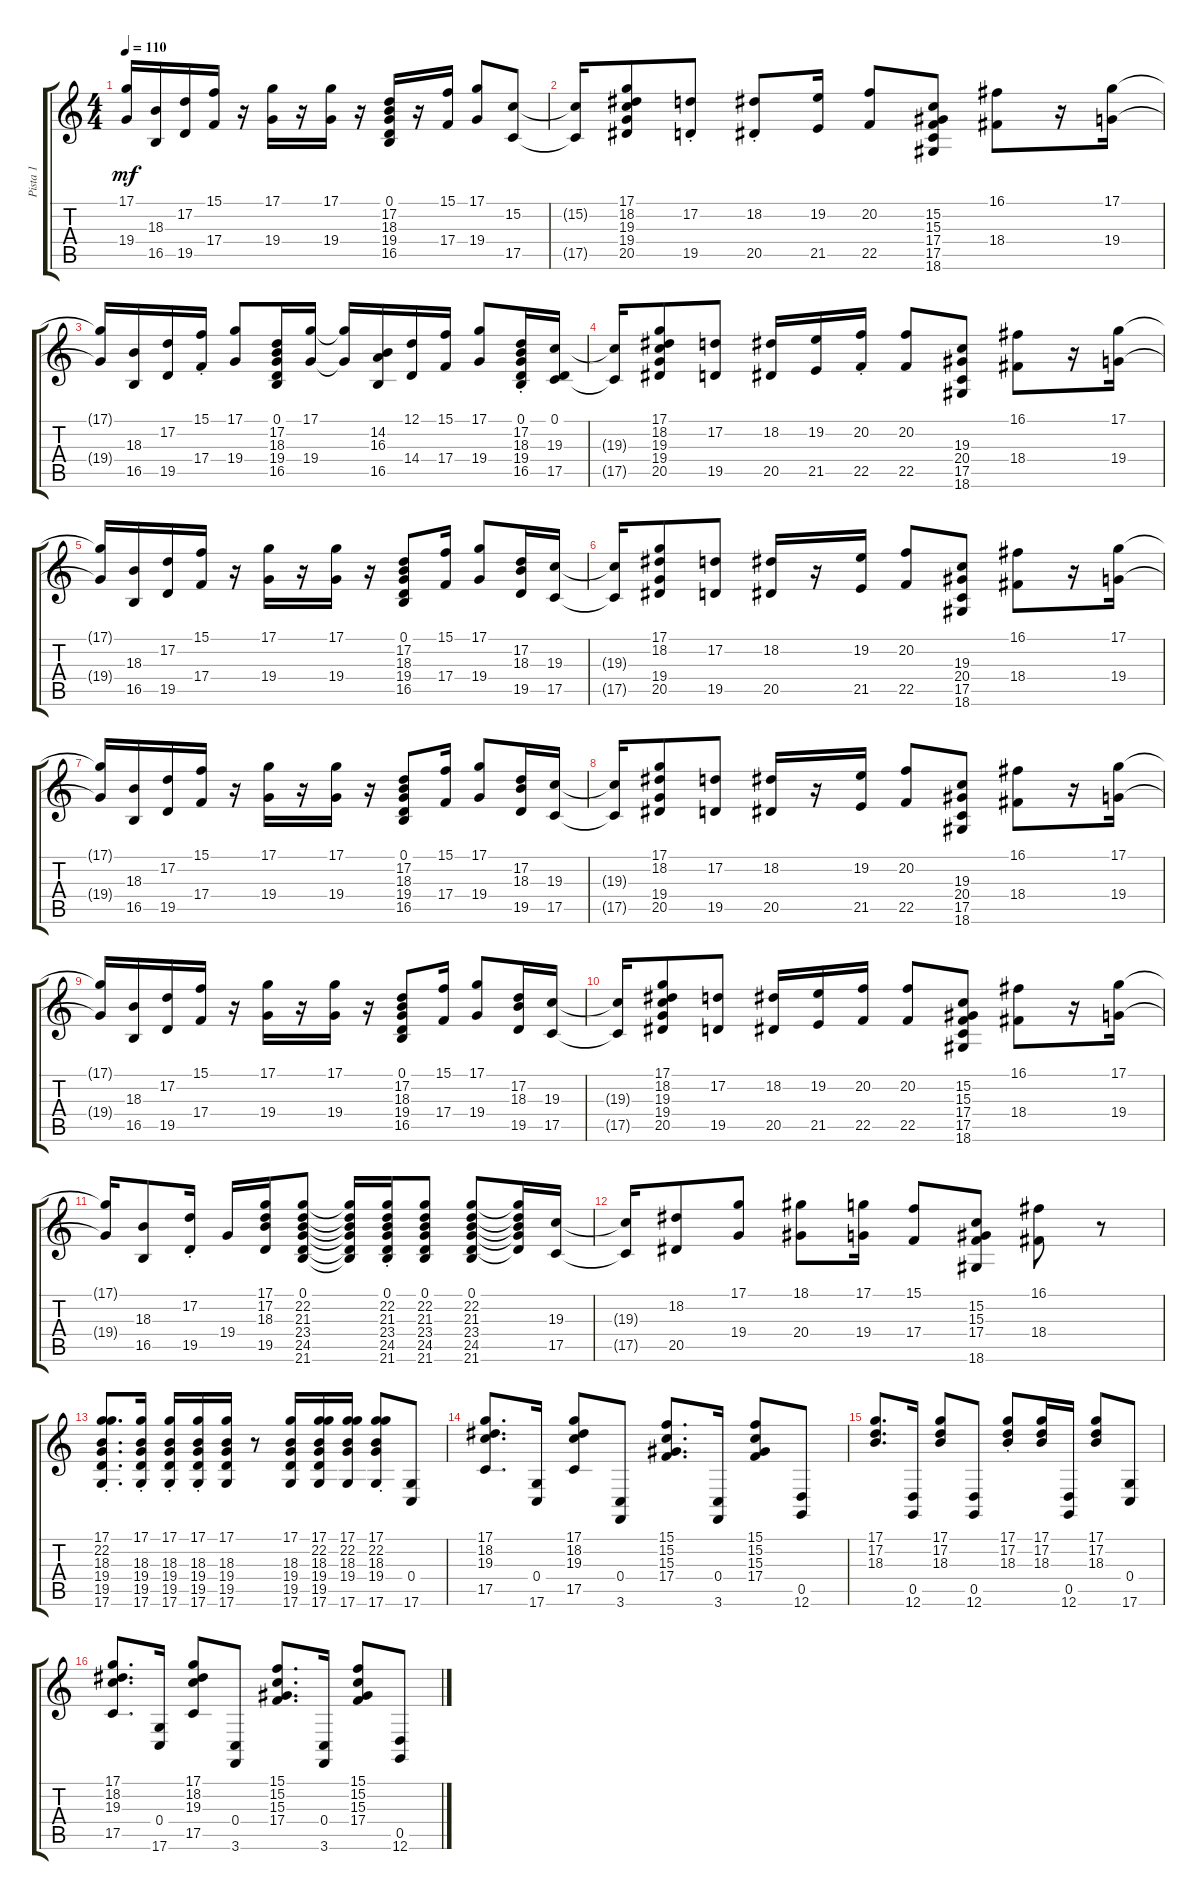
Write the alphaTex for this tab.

\track ("Pista 1" "Pista 1") {instrument acousticgrandpiano}
\staff {score tabs}
\tuning (D4 A3 F3 C3 G2 D2) {hide}
\ts (4 4)
\tempo 110
\clef g2
\ks c
(17.1{t} 19.4{t}).16{dy mf} (18.3 16.5).16 (17.2 19.5).16 (15.1 17.4).16 r.16 (17.1 19.4).16 r.16 (17.1 19.4).16 r.16 (0.1 17.2 18.3 19.4 16.5).16 r.16 (15.1 17.4).16 (17.1 19.4).8 (15.2 17.5).8 |
(15.2{t} 17.5{t}).16 (17.1 18.2 19.3 19.4 20.5).8 (17.2{st} 19.5{st}).8 (18.2{st} 20.5{st}).8 (19.2 21.5).16 (20.2 22.5).8 (15.2 15.3 17.4 17.5 18.6).8 (16.1 18.4).8 r.16 (17.1 19.4).16 |
(17.1{t} 19.4{t}).16 (18.3 16.5).16 (17.2 19.5).16 (15.1{st} 17.4{st}).16 (17.1 19.4).8 (0.1 17.2 18.3 19.4 16.5).16 (17.1 19.4).16 (17.1{t} 19.4{t}).16 (14.2 16.3 16.5).16 (12.1 14.4).16 (15.1 17.4).16 (17.1 19.4).8 (0.1{st} 17.2{st} 18.3{st} 19.4{st} 16.5{st}).16 (0.1 19.3 17.5).16 |
(19.3{t} 17.5{t}).16 (17.1 18.2 19.3 19.4 20.5).8 (17.2 19.5).8 (18.2 20.5).16 (19.2 21.5).16 (20.2{st} 22.5{st}).16 (20.2 22.5).8 (19.3 20.4 17.5 18.6).8 (16.1 18.4).8 r.16 (17.1 19.4).16 |
(17.1{t} 19.4{t}).16 (18.3 16.5).16 (17.2 19.5).16 (15.1 17.4).16 r.16 (17.1 19.4).16 r.16 (17.1 19.4).16 r.16 (0.1 17.2 18.3 19.4 16.5).8 (15.1 17.4).16 (17.1 19.4).8 (17.2 18.3 19.5).16 (19.3 17.5).16 |
(19.3{t} 17.5{t}).16 (17.1 18.2 19.4 20.5).8 (17.2 19.5).8 (18.2 20.5).16 r.16 (19.2 21.5).16 (20.2 22.5).8 (19.3 20.4 17.5 18.6).8 (16.1 18.4).8 r.16 (17.1 19.4).16 |
(17.1{t} 19.4{t}).16 (18.3 16.5).16 (17.2 19.5).16 (15.1 17.4).16 r.16 (17.1 19.4).16 r.16 (17.1 19.4).16 r.16 (0.1 17.2 18.3 19.4 16.5).8 (15.1 17.4).16 (17.1 19.4).8 (17.2 18.3 19.5).16 (19.3 17.5).16 |
(19.3{t} 17.5{t}).16 (17.1 18.2 19.4 20.5).8 (17.2 19.5).8 (18.2 20.5).16 r.16 (19.2 21.5).16 (20.2 22.5).8 (19.3 20.4 17.5 18.6).8 (16.1 18.4).8 r.16 (17.1 19.4).16 |
(17.1{t} 19.4{t}).16 (18.3 16.5).16 (17.2 19.5).16 (15.1 17.4).16 r.16 (17.1 19.4).16 r.16 (17.1 19.4).16 r.16 (0.1 17.2 18.3 19.4 16.5).8 (15.1 17.4).16 (17.1 19.4).8 (17.2 18.3 19.5).16 (19.3 17.5).16 |
(19.3{t} 17.5{t}).16 (17.1 18.2 19.3 19.4 20.5).8 (17.2 19.5).8 (18.2 20.5).16 (19.2 21.5).16 (20.2 22.5).16 (20.2 22.5).8 (15.2 15.3 17.4 17.5 18.6).8 (16.1 18.4).8 r.16 (17.1 19.4).16 |
(17.1{t} 19.4{t}).16 (18.3 16.5).8 (17.2{st} 19.5{st}).16 19.4.16 (17.1 17.2 18.3 19.5).16 (0.1 22.2 21.3 23.4 24.5 21.6).8 (0.1{t} 22.2{t} 21.3{t} 23.4{t} 24.5{t} 21.6{t}).16 (0.1{st} 22.2{st} 21.3{st} 23.4{st} 24.5{st} 21.6{st}).16 (0.1 22.2 21.3 23.4 24.5 21.6).8 (0.1 22.2 21.3 23.4 24.5 21.6).8 (0.1{t} 22.2{t} 21.3{t} 23.4{t} 24.5{t}).16 (19.3 17.5).16 |
(19.3{t} 17.5{t}).16 (18.2 20.5).8 (17.1 19.4).8 (18.1 20.4).8 (17.1 19.4).16 (15.1 17.4).8 (15.2 15.3 17.4 18.6).8 (16.1 18.4).8 r.8 |
(17.1{st} 22.2{st} 18.3{st} 19.4{st} 19.5{st} 17.6{st}).8{d} (17.1{st} 18.3{st} 19.4{st} 19.5{st} 17.6{st}).16 (17.1{st} 18.3{st} 19.4{st} 19.5{st} 17.6{st}).16 (17.1{st} 18.3{st} 19.4{st} 19.5{st} 17.6{st}).16 (17.1 18.3 19.4 19.5 17.6).16 r.8 (17.1 18.3 19.4 19.5 17.6).16 (17.1 22.2 18.3 19.4 19.5 17.6).16 (17.1 22.2 18.3 19.4 17.6).16 (17.1{st} 22.2{st} 18.3{st} 19.4{st} 17.6{st}).8 (0.4 17.6).8 |
(17.1 18.2 19.3 17.5).8{d} (0.4 17.6).16 (17.1 18.2 19.3 17.5).8 (0.4 3.6).8 (15.1 15.2 15.3 17.4).8{d} (0.4 3.6).16 (15.1 15.2 15.3 17.4).8 (0.5 12.6).8 |
(17.1 17.2 18.3).8{d} (0.5 12.6).16 (17.1 17.2 18.3).8 (0.5 12.6).8 (17.1{st} 17.2{st} 18.3{st}).8 (17.1 17.2 18.3).16 (0.5 12.6).16 (17.1 17.2 18.3).8 (0.4 17.6).8 |
(17.1 18.2 19.3 17.5).8{d} (0.4 17.6).16 (17.1 18.2 19.3 17.5).8 (0.4 3.6).8 (15.1 15.2 15.3 17.4).8{d} (0.4 3.6).16 (15.1 15.2 15.3 17.4).8 (0.5 12.6).8
